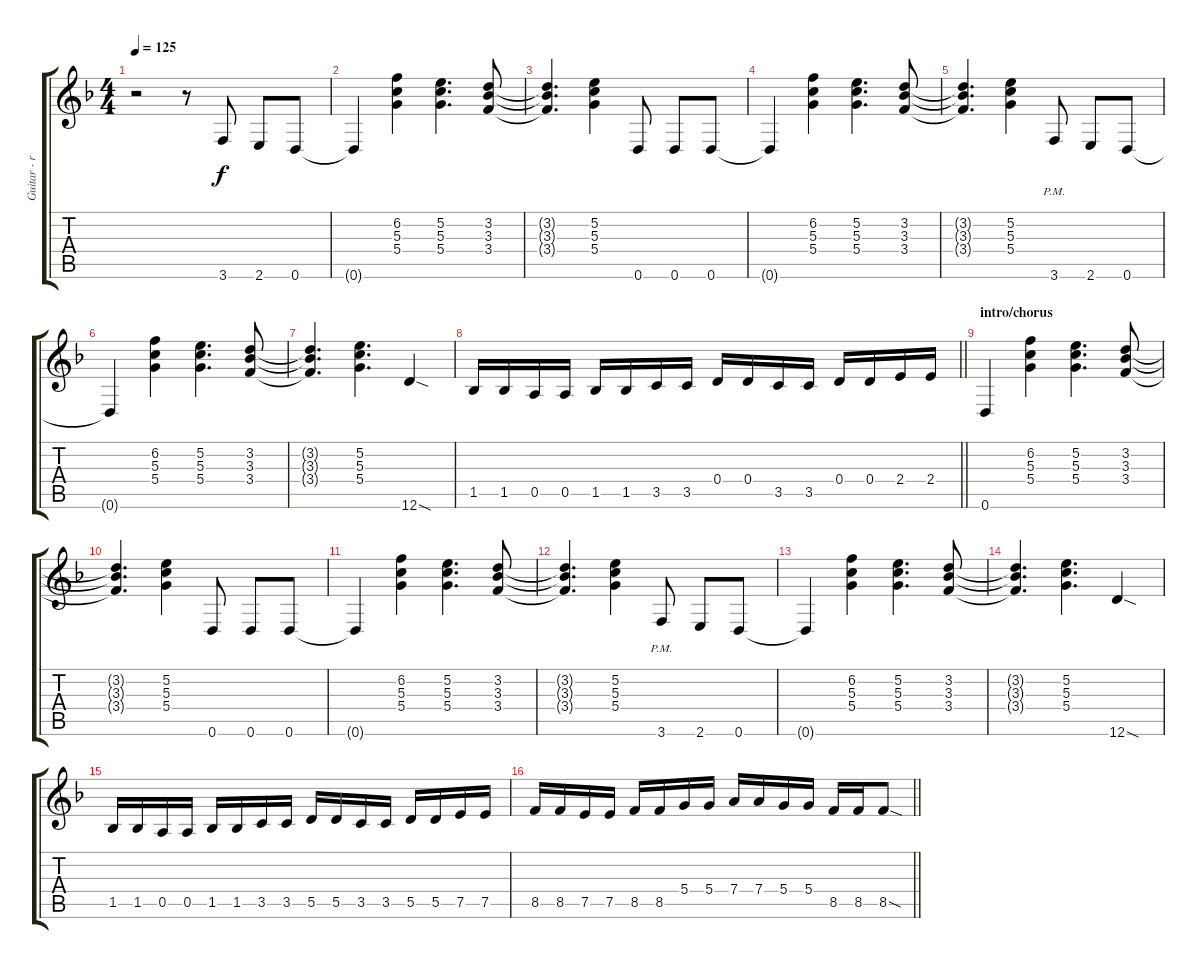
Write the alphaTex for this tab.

\track ("Guitar - rhythm" "Guitar - r") {instrument distortionguitar}
\staff {score tabs}
\tuning (E4 B3 G3 D3 A2 D2) {hide}
\ts (4 4)
\tempo 125
\clef g2
\ks f
r.2{dy f instrument distortionguitar} r.8 3.6.8 2.6.8 0.6.8 |
0.6{t}.4 (6.2 5.3 5.4).4 (5.2 5.3 5.4).4{d} (3.2 3.3 3.4).8 |
(3.2{t} 3.3{t} 3.4{t}).4{d} (5.2 5.3 5.4).4 0.6.8 0.6.8 0.6.8 |
0.6{t}.4 (6.2 5.3 5.4).4 (5.2 5.3 5.4).4{d} (3.2 3.3 3.4).8 |
(3.2{t} 3.3{t} 3.4{t}).4{d} (5.2 5.3 5.4).4 3.6{pm}.8 2.6.8 0.6.8 |
0.6{t}.4 (6.2 5.3 5.4).4 (5.2 5.3 5.4).4{d} (3.2 3.3 3.4).8 |
(3.2{t} 3.3{t} 3.4{t}).4{d} (5.2 5.3 5.4).4{d} 12.6{sod}.4 |
\barLineRight lightlight
1.5.16 1.5.16 0.5.16 0.5.16 1.5.16 1.5.16 3.5.16 3.5.16 0.4.16 0.4.16 3.5.16 3.5.16 0.4.16 0.4.16 2.4.16 2.4.16 |
\section ("" "intro/chorus")
0.6.4 (6.2 5.3 5.4).4 (5.2 5.3 5.4).4{d} (3.2 3.3 3.4).8 |
(3.2{t} 3.3{t} 3.4{t}).4{d} (5.2 5.3 5.4).4 0.6.8 0.6.8 0.6.8 |
0.6{t}.4 (6.2 5.3 5.4).4 (5.2 5.3 5.4).4{d} (3.2 3.3 3.4).8 |
(3.2{t} 3.3{t} 3.4{t}).4{d} (5.2 5.3 5.4).4 3.6{pm}.8 2.6.8 0.6.8 |
0.6{t}.4 (6.2 5.3 5.4).4 (5.2 5.3 5.4).4{d} (3.2 3.3 3.4).8 |
(3.2{t} 3.3{t} 3.4{t}).4{d} (5.2 5.3 5.4).4{d} 12.6{sod}.4 |
1.5.16 1.5.16 0.5.16 0.5.16 1.5.16 1.5.16 3.5.16 3.5.16 5.5.16 5.5.16 3.5.16 3.5.16 5.5.16 5.5.16 7.5.16 7.5.16 |
\barLineRight lightlight
8.5.16 8.5.16 7.5.16 7.5.16 8.5.16 8.5.16 5.4.16 5.4.16 7.4.16 7.4.16 5.4.16 5.4.16 8.5.16 8.5.16 8.5{sod}.8
